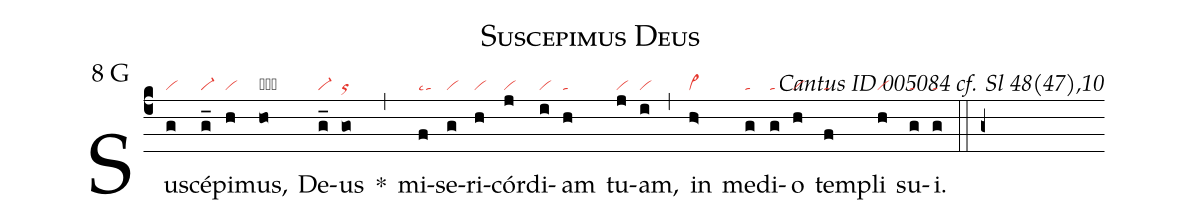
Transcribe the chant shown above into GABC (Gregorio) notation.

name: Suscepimus Deus;
mode: 8;
mode-differentia: G;
commentary: Cantus ID 005084 cf. Sl 48(47),10;
nabc-lines: 1;
%%
(c4)

Su(g|vi)scé(g_|vi-)pi(h|vi)mus,(ho|““orlse1) De(g_|vi-)us(go|or) *(,) mi(f|talsc1)se(g|vi)ri(h|vi)cór(j|vi)di(i|vi)am(h|ta) tu(j|vi)am,(i|vi) (,) in(h>|vi>) me(g|ta)di(g|ta)o(h|vi) tem(f|ta)pli(h|vi) su(g|ta)i.(g|ta)

(::g+)
